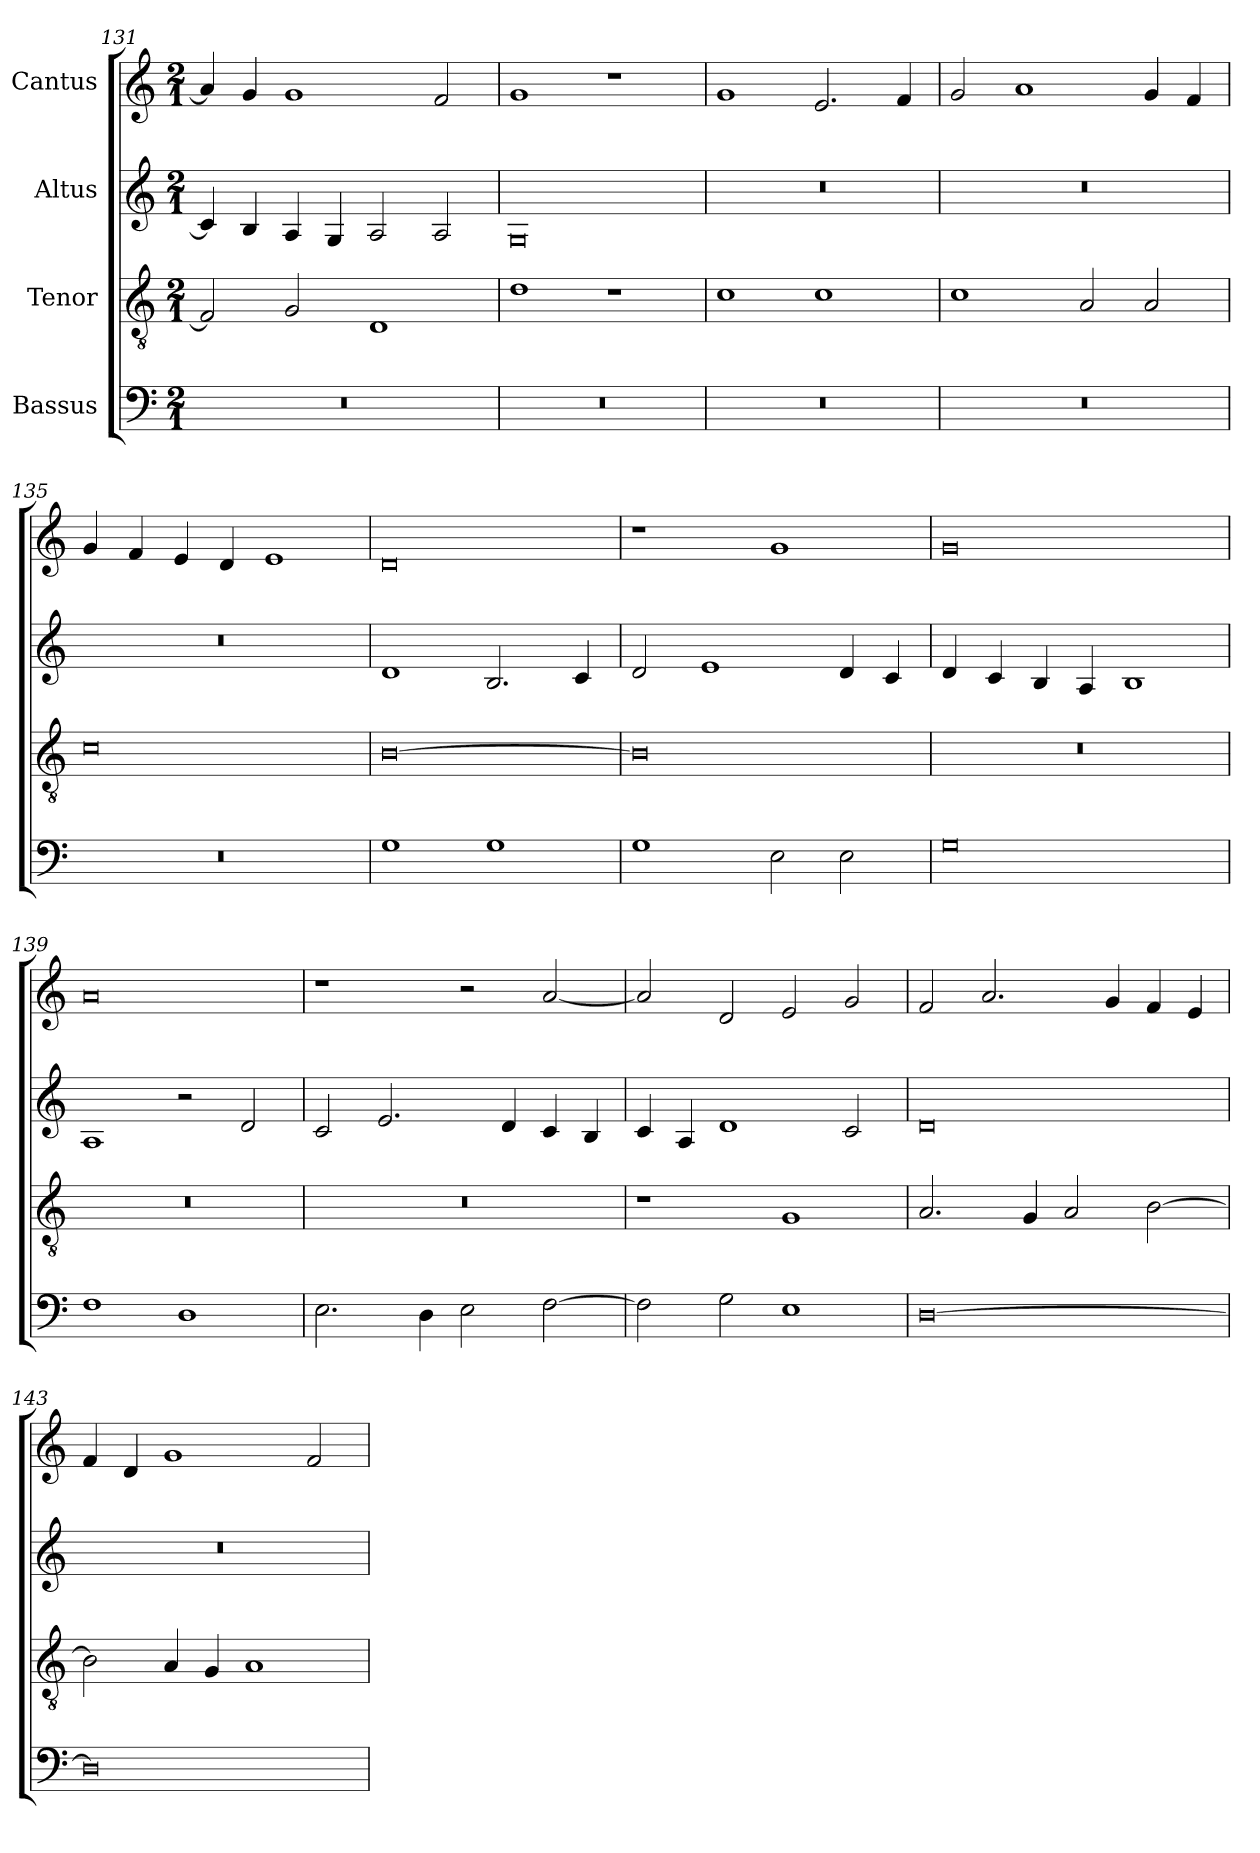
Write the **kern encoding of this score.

**kern	**kern	**kern	**kern
*part4	*part3	*part2	*part1
*staff4	*staff3	*staff2	*staff1
*I"Bassus	*I"Tenor	*I"Altus	*I"Cantus
*clefF4	*clefGv2	*clefG2	*clefG2
*	*ITrd7c12	*	*
*k[]	*k[]	*k[]	*k[]
*C:	*C:	*C:	*C:
*M2/1	*M2/1	*M2/1	*M2/1
=131	=131	=131	=131
!LO:N:vis=1	!	!	!
0r	2FFi/]	4ci/]	4ai/]
.	.	4Bi/	4gi/
.	2GGi/	4Ai/	1gi
.	.	4Gi/	.
.	1DDi	2Ai/	.
.	.	2Ai/	2fi/
=132	=132	=132	=132
!LO:N:vis=1	!	!	!
0r	1Di	0Gi	1gi
.	1r	.	1r
!!LO:LB:g=z
=133	=133	=133	=133
!LO:N:vis=1	!	!LO:N:vis=1	!
0r	1Ci	0r	1gi
.	1Ci	.	2.ei/
.	.	.	4fi/
=134	=134	=134	=134
!LO:N:vis=1	!	!LO:N:vis=1	!
0r	1Ci	0r	2gi/
.	.	.	1ai
.	2AAi/	.	.
.	2AAi/	.	4gi/
.	.	.	4fi/
=135	=135	=135	=135
!LO:N:vis=1	!	!LO:N:vis=1	!
0r	0Ci	0r	4gi/
.	.	.	4fi/
.	.	.	4ei/
.	.	.	4di/
.	.	.	1ei
=136	=136	=136	=136
1Gi	[>0BBi	1di	0di
1Gi	.	2.Bi/	.
.	.	4ci/	.
=137	=137	=137	=137
1Gi	0BBi]	2di/	1r
.	.	1ei	.
2Ei\	.	.	1gi
2Ei\	.	4di/	.
.	.	4ci/	.
=138	=138	=138	=138
!	!LO:N:vis=1	!	!
0Gi	0r	4di/	0gi
.	.	4ci/	.
.	.	4Bi/	.
.	.	4Ai/	.
.	.	1Bi	.
!!LO:PB:g=z
=139	=139	=139	=139
!	!LO:N:vis=1	!	!
1Fi	0r	1Ai	0ai
1Di	.	2r	.
.	.	2di/	.
=140	=140	=140	=140
!	!LO:N:vis=1	!	!
2.Ei\	0r	2ci/	1r
.	.	2.ei/	.
4Di\	.	.	.
2Ei\	.	.	2r
.	.	4di/	.
[>2Fi\	.	4ci/	[<2ai/
.	.	4Bi/	.
=141	=141	=141	=141
2Fi\]	1r	4ci/	2ai/]
.	.	4Ai/	.
2Gi\	.	1di	2di/
1Ei	1GGi	.	2ei/
.	.	2ci/	2gi/
=142	=142	=142	=142
[>0Di	2.AAi/	0di	2fi/
.	.	.	2.ai/
.	4GGi/	.	.
.	2AAi/	.	.
.	.	.	4gi/
.	[>2BBi\	.	4fi/
.	.	.	4ei/
=143	=143	=143	=143
!	!	!LO:N:vis=1	!
0Di]	2BBi\]	0r	4fi/
.	.	.	4di/
.	4AAi/	.	1gi
.	4GGi/	.	.
.	1AAi	.	.
.	.	.	2fi/
=	=	=	=
*-	*-	*-	*-
